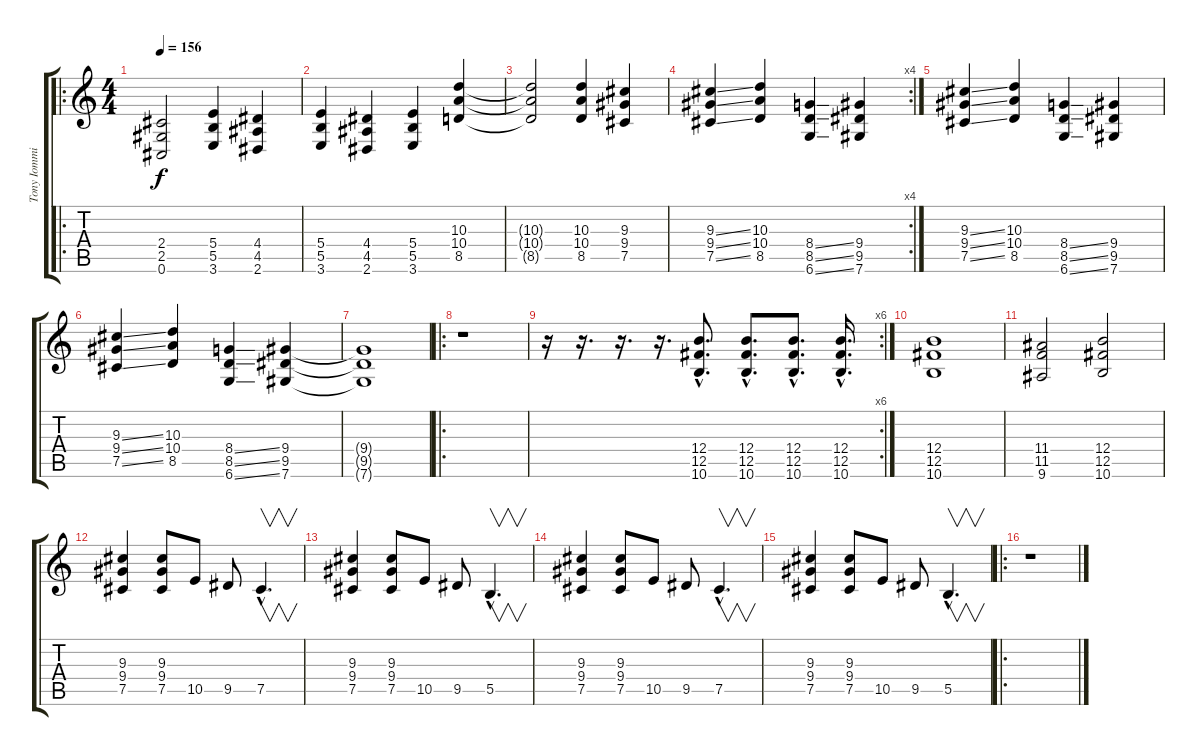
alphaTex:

\track ("Tony Iommi" "Tony Iommi") {instrument distortionguitar}
\staff {score tabs}
\tuning (Db4 Ab3 E3 B2 Gb2 Db2) {hide}
\ro
\ts (4 4)
\tempo 156
\clef g2
\ks c
(2.4 2.5 0.6).2{dy f instrument distortionguitar} (5.4 5.5 3.6).4 (4.4 4.5 2.6).4 |
(5.4 5.5 3.6).4 (4.4 4.5 2.6).4 (5.4 5.5 3.6).4 (10.3 10.4 8.5).4 |
(10.3{t} 10.4{t} 8.5{t}).2 (10.3 10.4 8.5).4 (9.3 9.4 7.5).4 |
\rc 4
(9.3{ss} 9.4{ss} 7.5{ss}).4 (10.3 10.4 8.5).4 (8.4{ss} 8.5{ss} 6.6{ss}).4 (9.4 9.5 7.6).4 |
(9.3{ss} 9.4{ss} 7.5{ss}).4 (10.3 10.4 8.5).4 (8.4{ss} 8.5{ss} 6.6{ss}).4 (9.4 9.5 7.6).4 |
(9.3{ss} 9.4{ss} 7.5{ss}).4 (10.3 10.4 8.5).4 (8.4{ss} 8.5{ss} 6.6{ss}).4 (9.4 9.5 7.6).4 |
(9.4{t} 9.5{t} 7.6{t}).1 |
\ro
r.1 |
\rc 6
r.16 r.16{d} r.16{d} r.16{d} (12.4{hac} 12.5{hac} 10.6{hac}).8{d} (12.4{hac} 12.5{hac} 10.6{hac}).8{d} (12.4{hac} 12.5{hac} 10.6{hac}).8{d} (12.4{hac} 12.5{hac} 10.6{hac}).16{d} |
(12.4 12.5 10.6).1 |
(11.4 11.5 9.6).2 (12.4 12.5 10.6).2 |
(9.3 9.4 7.5).4 (9.3 9.4 7.5).8 10.5.8 9.5.8 7.5{hac}.4{v d} |
(9.3 9.4 7.5).4 (9.3 9.4 7.5).8 10.5.8 9.5.8 5.5{hac}.4{v d} |
(9.3 9.4 7.5).4 (9.3 9.4 7.5).8 10.5.8 9.5.8 7.5{hac}.4{v d} |
(9.3 9.4 7.5).4 (9.3 9.4 7.5).8 10.5.8 9.5.8 5.5{hac}.4{v d} |
\ro
r.1
